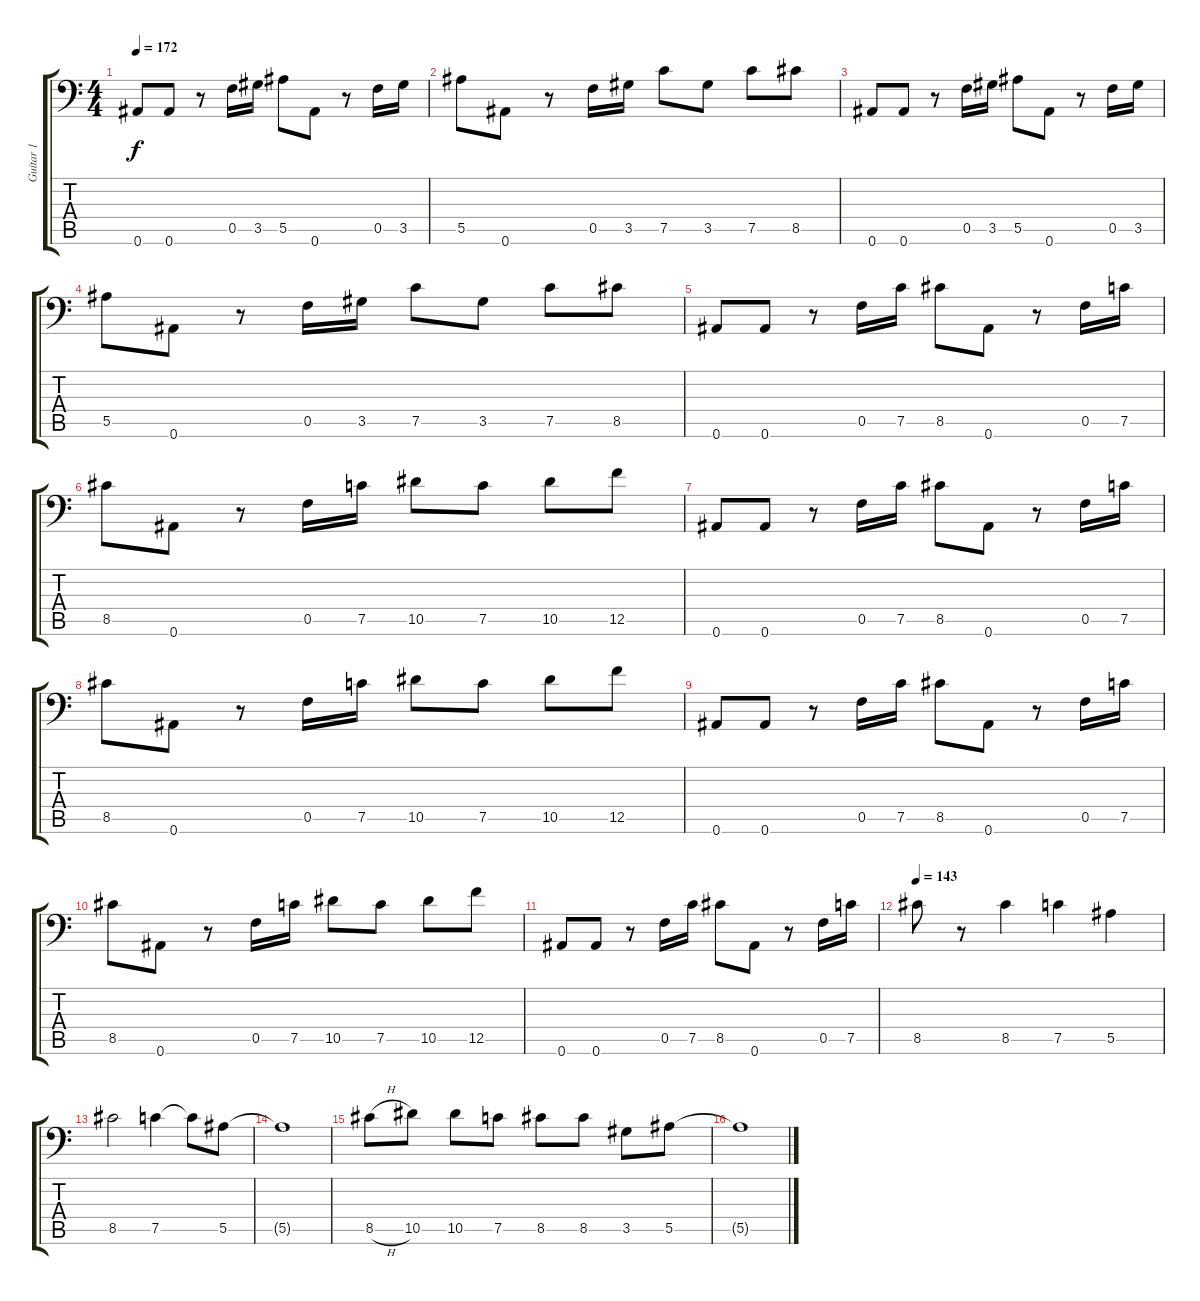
\track ("Guitar 1" "Guitar 1") {instrument distortionguitar}
\staff {score tabs}
\tuning (C4 G3 Eb3 Bb2 F2 Bb1) {hide}
\ts (4 4)
\tempo 172
\clef f4
\ks c
0.6.8{dy f} 0.6.8 r.8 0.5.16 3.5.16 5.5.8 0.6.8 r.8 0.5.16 3.5.16 |
5.5.8 0.6.8 r.8 0.5.16 3.5.16 7.5.8 3.5.8 7.5.8 8.5.8 |
0.6.8 0.6.8 r.8 0.5.16 3.5.16 5.5.8 0.6.8 r.8 0.5.16 3.5.16 |
5.5.8 0.6.8 r.8 0.5.16 3.5.16 7.5.8 3.5.8 7.5.8 8.5.8 |
0.6.8 0.6.8 r.8 0.5.16 7.5.16 8.5.8 0.6.8 r.8 0.5.16 7.5.16 |
8.5.8 0.6.8 r.8 0.5.16 7.5.16 10.5.8 7.5.8 10.5.8 12.5.8 |
0.6.8 0.6.8 r.8 0.5.16 7.5.16 8.5.8 0.6.8 r.8 0.5.16 7.5.16 |
8.5.8 0.6.8 r.8 0.5.16 7.5.16 10.5.8 7.5.8 10.5.8 12.5.8 |
0.6.8 0.6.8 r.8 0.5.16 7.5.16 8.5.8 0.6.8 r.8 0.5.16 7.5.16 |
8.5.8 0.6.8 r.8 0.5.16 7.5.16 10.5.8 7.5.8 10.5.8 12.5.8 |
0.6.8 0.6.8 r.8 0.5.16 7.5.16 8.5.8 0.6.8 r.8 0.5.16 7.5.16 |
\tempo 143
8.5.8 r.8 8.5.4 7.5.4 5.5.4 |
8.5.2 7.5.4 7.5{t}.8 5.5.8 |
5.5{t}.1 |
8.5{h}.8 10.5.8 10.5.8 7.5.8 8.5.8 8.5.8 3.5.8 5.5.8 |
5.5{t}.1
